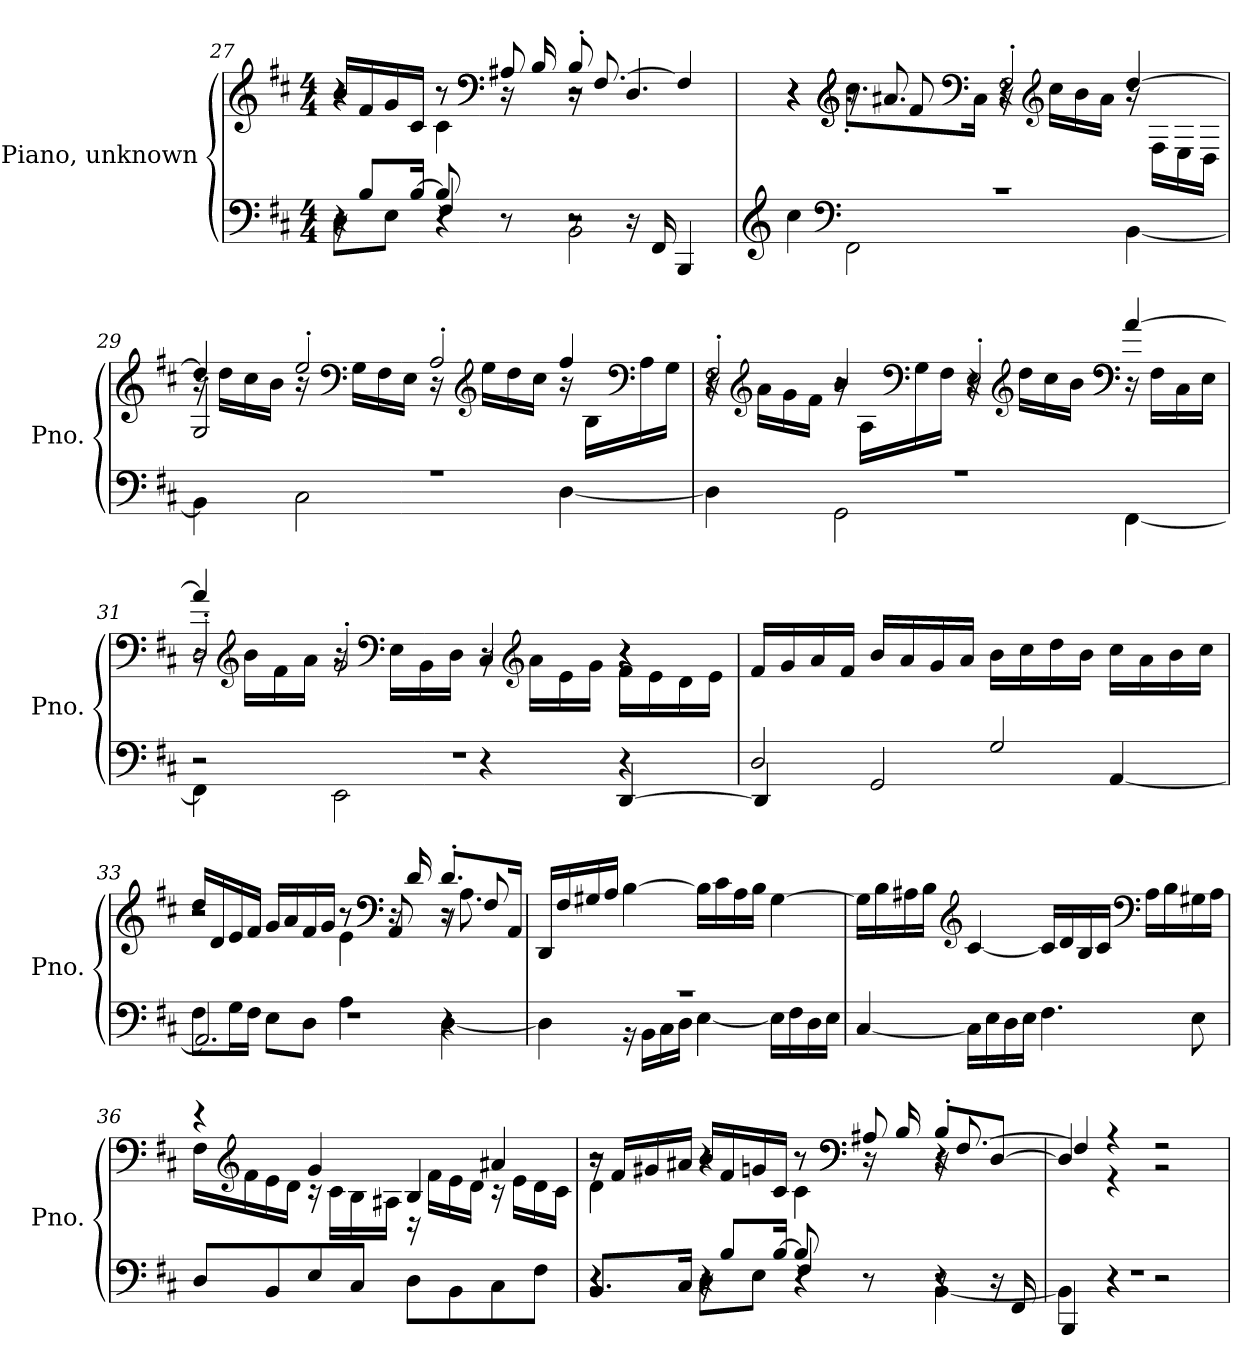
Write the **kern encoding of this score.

**kern	**kern
*part1	*part1
*staff2	*staff1
*I"Piano, unknown	*
*I'Pno.	*
*clefF4	*clefG2
*k[f#c#]	*k[f#c#]
*M4/4	*M4/4
=27	=27
*^	*^
*	*^	*	*^
16r	8D\L	4r	16b/LL	4r	4r
8B/L	.	.	16f#/	.	.
.	8E\J	.	16g/	.	.
[16B/Jk	.	.	16c#/JJ	.	.
8B/]	4r	4F#/	8r	4c#\	8r
*	*	*	*clefF4	*	*
8r	.	.	16r	.	8A#X/
.	.	.	16B/	.	.
2r	2BB\	8r	8B'/	2r	16r
.	.	.	.	.	[8.F#/
.	.	16r	4.D/	.	.
.	.	16FF#/	.	.	.
.	.	4BBB/	.	.	4F#/]
*v	*v	*v	*	*	*
!!LO:LB:g=z	!!	!!
=28	=28	=28	=28
*clefG2	*	*	*
*^	*	*	*
1r	4cc#\	4r	4r	4r
*clefF4	*	*clefG2	*	*
.	2FF#\	16r	8.cc#'\L	8r
.	.	8.a#X/	.	.
.	.	.	.	8f#/
*	*	*clefF4	*	*
.	.	.	16C#\Jk	.
.	.	4r	16r	2F#'/
*	*	*clefG2	*	*
.	.	.	16cc#\LL	.
.	.	.	16b\	.
.	.	.	16a#\JJ	.
.	[4BB\	[4dd/	16r	.
.	.	.	16F#\LL	.
.	.	.	16E\	.
.	.	.	16D\JJ	.
=29	=29	=29	=29	=29
1r	4BB\]	4dd/]	16r	2G'/
.	.	.	16dd\LL	.
.	.	.	16cc#\	.
.	.	.	16b\JJ	.
.	2C#\	2ee'/	16r	.
*	*	*clefF4	*	*
.	.	.	16G\LL	.
.	.	.	16F#\	.
.	.	.	16E\JJ	.
.	.	.	16r	2A'/
*	*	*clefG2	*	*
.	.	.	16ee\LL	.
.	.	.	16dd\	.
.	.	.	16cc#\JJ	.
.	[4D\	4ff#/	16r	.
.	.	.	16B\LL	.
*	*	*clefF4	*	*
.	.	.	16A\	.
.	.	.	16G\JJ	.
!!LO:LB:g=z	!!	!!
=30	=30	=30	=30	=30
1r	4D\]	4r	16r	2F#'/
*	*	*clefG2	*	*
.	.	.	16a\LL	.
.	.	.	16g\	.
.	.	.	16f#\JJ	.
.	2GG\	4b/	16r	.
.	.	.	16A\LL	.
*	*	*clefF4	*	*
.	.	.	16G\	.
.	.	.	16F#\JJ	.
.	.	4r	16r	2E'/
*	*	*clefG2	*	*
.	.	.	16dd\LL	.
.	.	.	16cc#\	.
.	.	.	16b\JJ	.
*	*	*clefF4	*	*
.	[4FF#\	[4a/	16r	.
.	.	.	16F#\LL	.
.	.	.	16C#\	.
.	.	.	16E\JJ	.
=31	=31	=31	=31	=31
*	*^	*	*	*
1r	4FF#\]	2r	4a/]	16r	2D'/
*	*	*	*clefG2	*	*
.	.	.	.	16b\LL	.
.	.	.	.	16f#\	.
.	.	.	.	16a\JJ	.
.	2EE\	.	2g'/	16r	.
*	*	*	*clefF4	*	*
.	.	.	.	16E\LL	.
.	.	.	.	16BB\	.
.	.	.	.	16D\JJ	.
.	.	4r	.	16r	4C#/
*	*	*	*clefG2	*	*
.	.	.	.	16a\LL	.
.	.	.	.	16e\	.
.	.	.	.	16g\JJ	.
.	4r	[4DD/	4r	16f#\LL	4r
.	.	.	.	16e\	.
.	.	.	.	16d\	.
.	.	.	.	16e\JJ	.
*	*v	*v	*	*	*
*	*	*v	*v	*v
!!LO:PB:g=z
=32	=32	=32
2D/	4DD/]	16f#/LL
.	.	16g/
.	.	16a/
.	.	16f#/JJ
.	2GG/	16b/LL
.	.	16a/
.	.	16g/
.	.	16a/JJ
2G/	.	16b\LL
.	.	16cc#\
.	.	16dd\
.	.	16b\JJ
.	[4AA/	16cc#\LL
.	.	16a\
.	.	16b\
.	.	16cc#\JJ
=33	=33	=33
*	*^	*^
*	*	*	*	*^
1r	8F#\L	2.AA/]	16dd/LL	2r	2r
.	.	.	16d/	.	.
.	16G\L	.	16e/	.	.
.	16F#\JJ	.	16f#/JJ	.	.
.	8E\L	.	16g/LL	.	.
.	.	.	16a/	.	.
.	8D\J	.	16f#/	.	.
.	.	.	16g/JJ	.	.
.	4A\	.	8r	4e\	8r
*	*	*	*clefF4	*	*
.	.	.	16r	.	8AA/
.	.	.	16d/	.	.
.	[4D\	4r	8.d'/L	16r	8r
.	.	.	.	8.A\	.
.	.	.	.	.	8F#/
.	.	.	16AA/Jk	.	.
*	*v	*v	*	*	*
*	*	*v	*v	*v
!!LO:LB:g=z
=34	=34	=34
1r	4D\]	16DD/LL
.	.	16F#/
.	.	16G#X/
.	.	16A/JJ
.	16r	[4B\
.	16BB\LL	.
.	16C#\	.
.	16D\JJ	.
.	[4E\	16B\LL]
.	.	16c#\
.	.	16A\
.	.	16B\JJ
.	16E\LL]	[4G#\
.	16F#\	.
.	16D\	.
.	16E\JJ	.
*v	*v	*
=35	=35
[4C#/	16G#\LL]
.	16B\
.	16A#X\
.	16B\JJ
*	*clefG2
16C#\LL]	[4c#/
16E\	.
16D\	.
16E\JJ	.
4.F#\	16c#/LL]
.	16d/
.	16B/
.	16c#/JJ
*	*clefF4
.	16A#\LL
.	16B\
8E\	16G#X\
.	16A#\JJ
!!LO:LB:g=z
=36	=36
*	*^
8D/L	4r	16F#\LL
*	*clefG2	*
.	.	16f#\
8BB/	.	16e\
.	.	16d\JJ
8E/	4g/	16r
.	.	16c#\LL
8C#/J	.	16B\
.	.	16A#X\JJ
8D\L	4B/	16r
.	.	16f#\LL
8BB\	.	16e\
.	.	16d\JJ
8C#\	4a#X/	16r
.	.	16e\LL
8F#\J	.	16d\
.	.	16c#\JJ
=37	=37	=37
*^	*	*^
*	*^	*	*	*
4r	4r	8.BB/L	16r	4d\	2r
.	.	.	16f#/LL	.	.
.	.	.	16g#X/	.	.
.	.	16C#/Jk	16a#X/JJ	.	.
16r	8D\L	4r	16b/LL	4r	.
8B/L	.	.	16f#/	.	.
.	8E\J	.	16gn/	.	.
[16B/Jk	.	.	16c#/JJ	.	.
8B/]	4r	4F#/	8r	4c#\	8r
*	*	*	*clefF4	*	*
8r	.	.	16r	.	8A#X/
.	.	.	16B/	.	.
4r	[4BB\	8r	8B'/L	4r	16r
.	.	.	.	.	[8.F#/
.	.	16r	[8D/J	.	.
.	.	16FF#/	.	.	.
*	*	*	*	*v	*v
!!LO:LB:g=z
=38	=38	=38	=38	=38
1r	4BB\]	4BBB/	4D/]	4F#/]
.	4r	4r	4r	4r
.	2r	2r	2r	2r
*v	*v	*v	*	*
*	*v	*v
=	=
*-	*-
